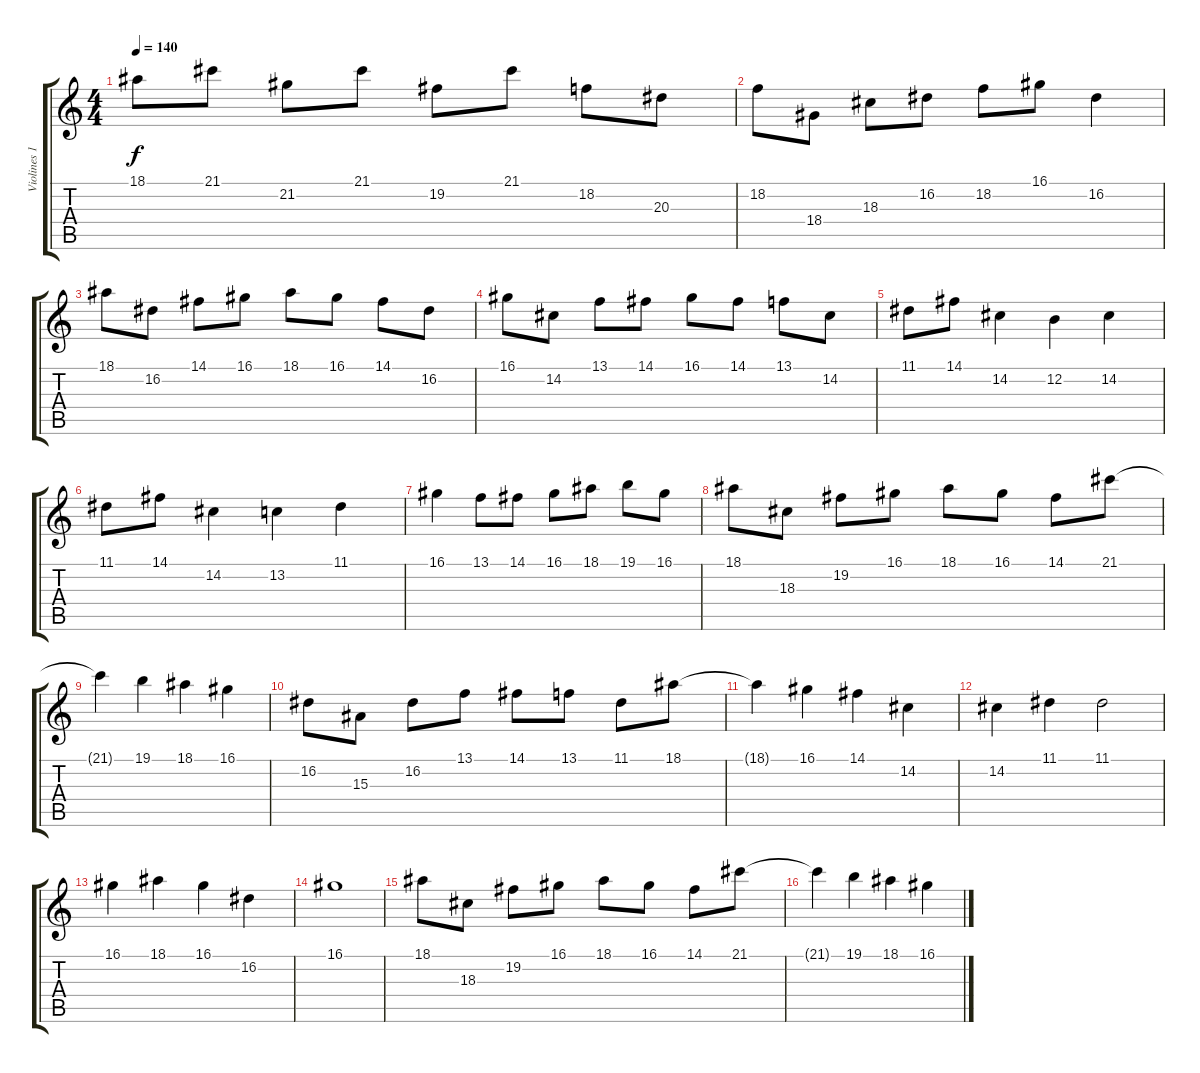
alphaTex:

\track ("Violines 1" "Violines 1") {instrument stringensemble1}
\staff {score tabs}
\tuning (E4 B3 G3 D3 A2 E2) {hide}
\ts (4 4)
\tempo 140
\clef g2
\ks c
18.1.8{dy f} 21.1.8 21.2.8 21.1.8 19.2.8 21.1.8 18.2.8 20.3.8 |
18.2.8 18.4.8 18.3.8 16.2.8 18.2.8 16.1.8 16.2.4 |
18.1.8 16.2.8 14.1.8 16.1.8 18.1.8 16.1.8 14.1.8 16.2.8 |
16.1.8 14.2.8 13.1.8 14.1.8 16.1.8 14.1.8 13.1.8 14.2.8 |
11.1.8 14.1.8 14.2.4 12.2.4 14.2.4 |
11.1.8 14.1.8 14.2.4 13.2.4 11.1.4 |
16.1.4 13.1.8 14.1.8 16.1.8 18.1.8 19.1.8 16.1.8 |
18.1.8 18.3.8 19.2.8 16.1.8 18.1.8 16.1.8 14.1.8 21.1.8 |
21.1{t}.4 19.1.4 18.1.4 16.1.4 |
16.2.8 15.3.8 16.2.8 13.1.8 14.1.8 13.1.8 11.1.8 18.1.8 |
18.1{t}.4 16.1.4 14.1.4 14.2.4 |
14.2.4 11.1.4 11.1.2 |
16.1.4 18.1.4 16.1.4 16.2.4 |
16.1.1 |
18.1.8 18.3.8 19.2.8 16.1.8 18.1.8 16.1.8 14.1.8 21.1.8 |
21.1{t}.4 19.1.4 18.1.4 16.1.4
